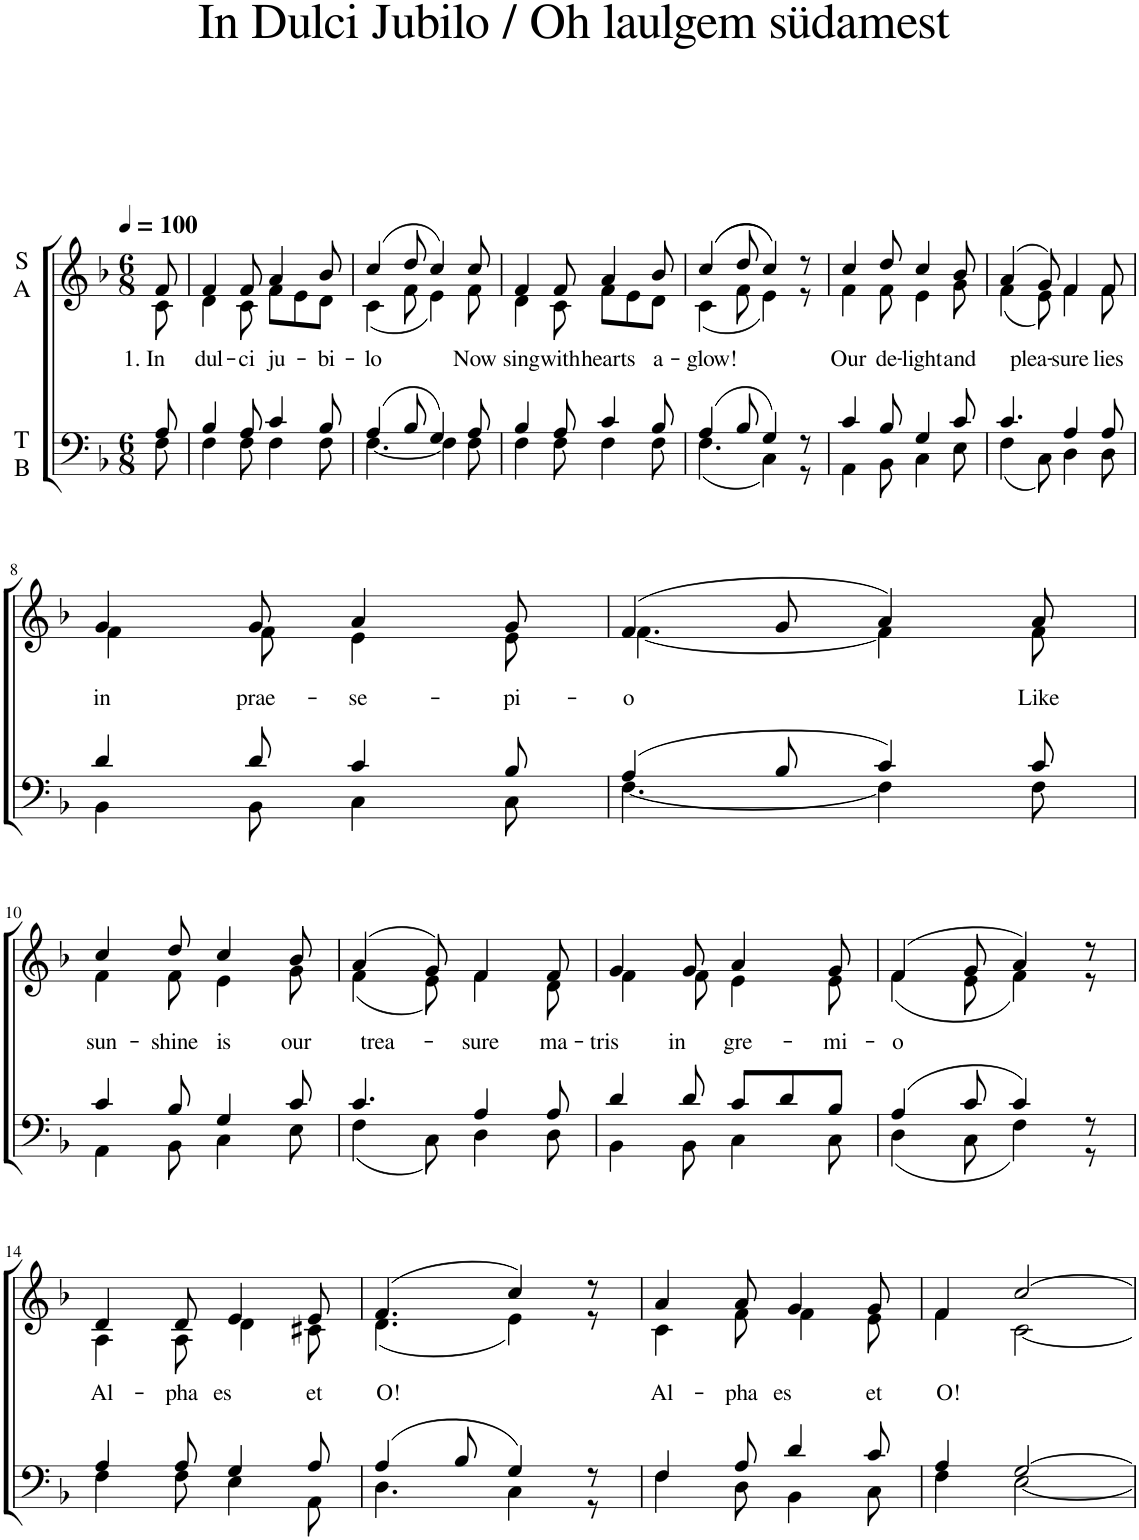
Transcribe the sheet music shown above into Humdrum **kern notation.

**kern	**kern	**text
*part2	*part1	*part1
*staff2	*staff1	*staff1
*I"T B	*I"S A	*
*clefF4	*clefG2	*
*k[b-]	*k[b-]	*
*M6/8	*M6/8	*
*MM100	*MM100	*
=1	=1	=1
*^	*	*
!	!	!	!LO:LY:b
*	*	*^	*
8A/	8F\	8f/	8c\	1. In
=2	=2	=2	=2	=2
!	!	!	!	!LO:LY:b
4B-/	4F\	4f/	4d\	dul-
!	!	!	!	!LO:LY:b
8A/	8F\	8f/	8c\	-ci
!	!	!	!	!LO:LY:b
4c/	4F\	4a/	8f\L	ju-
.	.	.	8e\	.
!	!	!	!	!LO:LY:b
8B-/	8F\	8b-/	8d\J	-bi-
=3	=3	=3	=3	=3
!	!	!	!	!LO:LY:b
(4A/	[4.F\	(4cc/	(4c\	-lo
8B-/	.	8dd/	8f\	.
4G/)	4F\]	4cc/)	4e\)	.
!	!	!	!	!LO:LY:b
8A/	8F\	8cc/	8f\	Now
=4	=4	=4	=4	=4
!	!	!	!	!LO:LY:b
4B-/	4F\	4f/	4d\	sing
!	!	!	!	!LO:LY:b
8A/	8F\	8f/	8c\	with
!	!	!	!	!LO:LY:b
4c/	4F\	4a/	8f\L	hearts
.	.	.	8e\	.
!	!	!	!	!LO:LY:b
8B-/	8F\	8b-/	8d\J	a-
=5	=5	=5	=5	=5
!	!	!	!	!LO:LY:b
(4A/	(4.F\	((4cc/	(4c\	-glow!
8B-/	.	8dd/	8f\	.
4G/)	4C\)	4cc/))	4e\)	.
8r	8r	8r	8r	.
=6	=6	=6	=6	=6
!	!	!	!	!LO:LY:b
4c/	4AA\	4cc/	4f\	Our
!	!	!	!	!LO:LY:b
8B-/	8BB-\	8dd/	8f\	de-
!	!	!	!	!LO:LY:b
4G/	4C\	4cc/	4e\	-light
!	!	!	!	!LO:LY:b
8c/	8E\	8b-/	8g\	and
=7	=7	=7	=7	=7
!	!	!	!	!LO:LY:b
4.c/	(4F\	(4a/	(4f\	plea-
.	8C\)	8g/)	8e\)	.
!	!	!	!	!LO:LY:b
4A/	4D\	4f/	4f\	-sure
!	!	!	!	!LO:LY:b
8A/	8D\	8f/	8f\	lies
!!LO:LB:g=z	!!
=8	=8	=8	=8	=8
!	!	!	!	!LO:LY:b
4d/	4BB-\	4g/	4f\	in
!	!	!	!	!LO:LY:b
8d/	8BB-\	8g/	8f\	prae-
!	!	!	!	!LO:LY:b
4c/	4C\	4a/	4e\	-se-
!	!	!	!	!LO:LY:b
8B-/	8C\	8g/	8e\	-pi-
=9	=9	=9	=9	=9
!	!	!	!	!LO:LY:b
(4A/	[4.F\	(4f/	[4.f\	-o
8B-/	.	8g/	.	.
4c/)	4F\]	4a/)	4f\]	.
!	!	!	!	!LO:LY:b
8c/	8F\	8a/	8f\	Like
!!LO:LB:g=z	!!
=10	=10	=10	=10	=10
!	!	!	!	!LO:LY:b
4c/	4AA\	4cc/	4f\	sun-
!	!	!	!	!LO:LY:b
8B-/	8BB-\	8dd/	8f\	-shine
!	!	!	!	!LO:LY:b
4G/	4C\	4cc/	4e\	is
!	!	!	!	!LO:LY:b
8c/	8E\	8b-/	8g\	our
=11	=11	=11	=11	=11
!	!	!	!	!LO:LY:b
4.c/	(4F\	(4a/	(4f\	trea-
.	8C\)	8g/)	8e\)	.
!	!	!	!	!LO:LY:b
4A/	4D\	4f/	4f\	-sure
!	!	!	!	!LO:LY:b
8A/	8D\	8f/	8d\	ma-
=12	=12	=12	=12	=12
!	!	!	!	!LO:LY:b
4d/	4BB-\	4g/	4f\	-tris
!	!	!	!	!LO:LY:b
8d/	8BB-\	8g/	8f\	in
!	!	!	!	!LO:LY:b
8c/L	4C\	4a/	4e\	gre-
8d/	.	.	.	.
!	!	!	!	!LO:LY:b
8B-/J	8C\	8g/	8e\	-mi-
=13	=13	=13	=13	=13
!	!	!	!	!LO:LY:b
(4A/	(4D\	(4f/	(4f\	-o
8c/	8C\	8g/	8e\	.
4c/)	4F\)	4a/)	4f\)	.
8r	8r	8r	8r	.
!!LO:LB:g=z	!!
=14	=14	=14	=14	=14
!	!	!	!	!LO:LY:b
4A/	4F\	4d/	4A\	Al-
!	!	!	!	!LO:LY:b
8A/	8F\	8d/	8A\	-pha
!	!	!	!	!LO:LY:b
4G/	4E\	4e/	4d\	es
!	!	!	!	!LO:LY:b
8A/	8AA\	8e/	8c#X\	et
=15	=15	=15	=15	=15
!	!	!	!	!LO:LY:b
(4A/	4.D\	(4.f/	(4.d\	O!
8B-/	.	.	.	.
4G/)	4C\	4cc/)	4e\)	.
8r	8r	8r	8r	.
=16	=16	=16	=16	=16
!	!	!	!	!LO:LY:b
4F/	4F\	4a/	4c\	Al-
!	!	!	!	!LO:LY:b
8A/	8D\	8a/	8f\	-pha
!	!	!	!	!LO:LY:b
4d/	4BB-\	4g/	4f\	es
!	!	!	!	!LO:LY:b
8c/	8C\	8g/	8e\	et
=17	=17	=17	=17	=17
!	!	!	!	!LO:LY:b
4A/	4F\	4f/	4f\	O!
[2G/	[2E\	[2cc/	[2c\	.
*v	*v	*	*	*
*	*v	*v	*
=	=	=
*-	*-	*-
